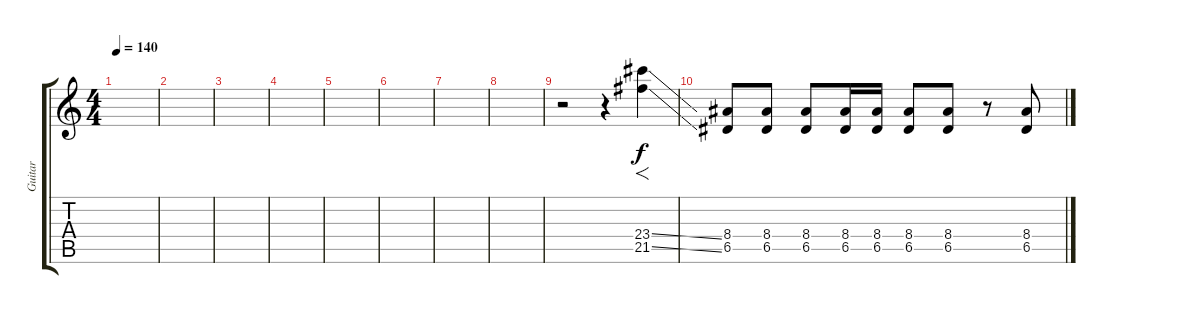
\track ("Guitar" "Guitar") {instrument distortionguitar}
\staff {score tabs}
\tuning (E4 B3 G3 D3 A2 E2) {hide}
\ts (4 4)
\tempo 140
\clef g2
\ks c
|
|
|
|
|
|
|
|
r.2 r.4 (23.4{ss} 21.5{ss}).4{f} |
(8.4 6.5).8 (8.4 6.5).8 (8.4 6.5).8 (8.4 6.5).16 (8.4 6.5).16 (8.4 6.5).8 (8.4 6.5).8 r.8 (8.4 6.5).8
